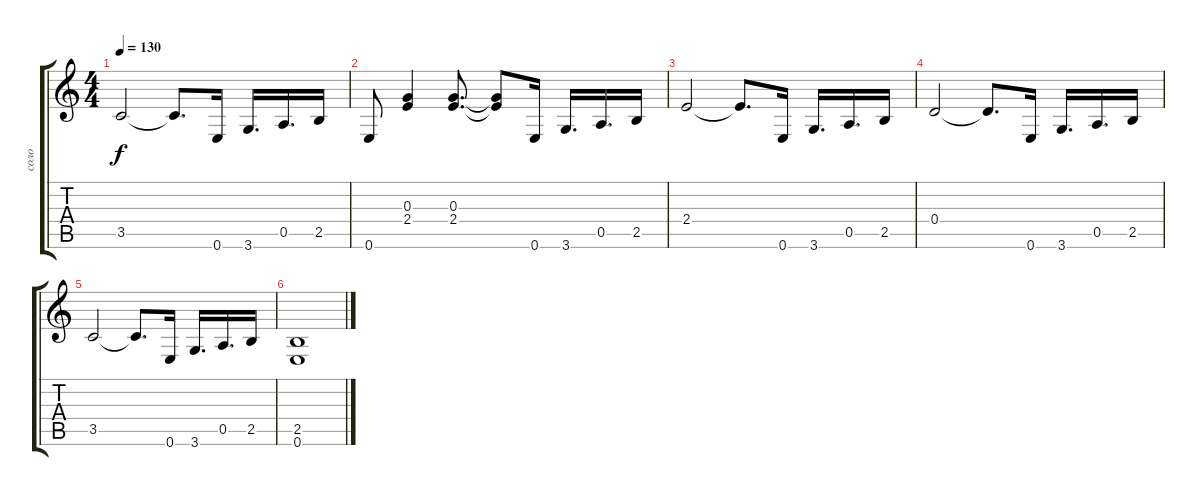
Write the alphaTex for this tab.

\track ("соло" "соло") {instrument overdrivenguitar}
\staff {score tabs}
\tuning (E4 B3 G3 D3 A2 E2) {hide}
\ts (4 4)
\tempo 130
\clef g2
\ks c
3.5.2{dy f} 3.5{t}.8{d} 0.6.16 3.6.16{d} 0.5.16{d} 2.5.16 |
0.6.8 (0.3 2.4).4 (0.3 2.4).8{d} (0.3{t} 2.4{t}).8 0.6.16 3.6.16{d} 0.5.16{d} 2.5.16 |
2.4.2 2.4{t}.8{d} 0.6.16 3.6.16{d} 0.5.16{d} 2.5.16 |
0.4.2 0.4{t}.8{d} 0.6.16 3.6.16{d} 0.5.16{d} 2.5.16 |
3.5.2 3.5{t}.8{d} 0.6.16 3.6.16{d} 0.5.16{d} 2.5.16 |
(2.5 0.6).1
